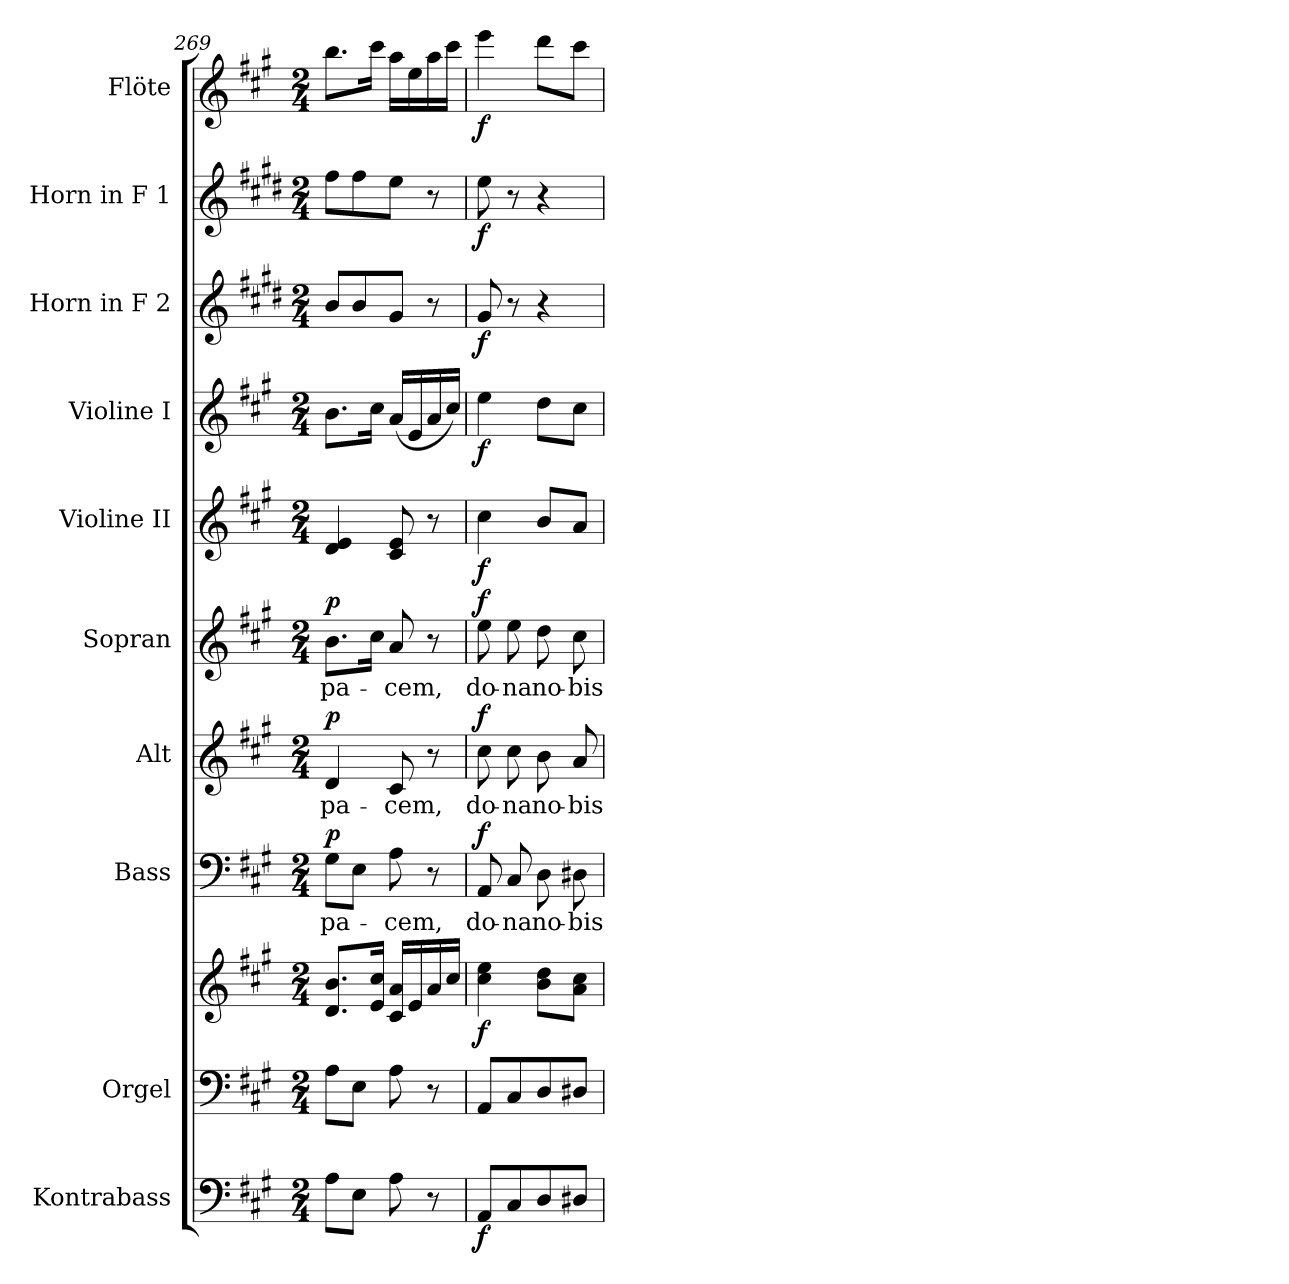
**kern	**dynam	**kern	**kern	**dynam	**kern	**text	**dynam	**kern	**text	**dynam	**kern	**text	**dynam	**kern	**dynam	**kern	**dynam	**kern	**dynam	**kern	**dynam	**kern	**dynam
*part10	*part10	*part9	*part9	*part9	*part8	*part8	*part8	*part7	*part7	*part7	*part6	*part6	*part6	*part5	*part5	*part4	*part4	*part3	*part3	*part2	*part2	*part1	*part1
*staff11	*staff11	*staff10	*staff9	*staff9/10	*staff8	*staff8	*staff8	*staff7	*staff7	*staff7	*staff6	*staff6	*staff6	*staff5	*staff5	*staff4	*staff4	*staff3	*staff3	*staff2	*staff2	*staff1	*staff1
*I"Kontrabass	*	*I"Orgel	*	*	*I"Bass	*	*	*I"Alt	*	*	*I"Sopran	*	*	*I"Violine II	*	*I"Violine I	*	*I"Horn in F 2	*	*I"Horn in F 1	*	*I"Flöte	*
*I'Kb.	*	*I'Org.	*	*	*I'B.	*	*	*I'A.	*	*	*I'S.	*	*	*I'Vl. II	*	*I'Vl. I	*	*	*	*	*	*I'Fl.	*
!!LO:PB:g=z
*clefF4	*	*clefF4	*clefG2	*	*clefF4	*	*	*clefG2	*	*	*clefG2	*	*	*clefG2	*	*clefG2	*	*clefG2	*	*clefG2	*	*clefG2	*
*ITrd7c12	*	*	*	*	*	*	*	*	*	*	*	*	*	*	*	*	*	*ITrd4c7	*	*ITrd4c7	*	*	*
*k[f#c#g#]	*	*k[f#c#g#]	*k[f#c#g#]	*	*k[f#c#g#]	*	*	*k[f#c#g#]	*	*	*k[f#c#g#]	*	*	*k[f#c#g#]	*	*k[f#c#g#]	*	*k[f#c#g#]	*	*k[f#c#g#]	*	*k[f#c#g#]	*
*A:	*	*A:	*A:	*	*A:	*	*	*A:	*	*	*A:	*	*	*A:	*	*A:	*	*A:	*	*A:	*	*A:	*
*M2/4	*	*M2/4	*M2/4	*	*M2/4	*	*	*M2/4	*	*	*M2/4	*	*	*M2/4	*	*M2/4	*	*M2/4	*	*M2/4	*	*M2/4	*
=269	=269	=269	=269	=269	=269	=269	=269	=269	=269	=269	=269	=269	=269	=269	=269	=269	=269	=269	=269	=269	=269	=269	=269
!	!	!	!	!	!	!LO:LY:b	!LO:DY:a	!	!LO:LY:b	!LO:DY:a	!	!LO:LY:b	!LO:DY:a	!	!	!	!	!	!	!	!	!	!
8AA\L	.	8A\L	8.d/ 8.b/L	.	8G#\L	pa-	p	4d/	pa-	p	8.b\L	pa-	p	4d/ 4e/	.	8.b\L	.	8e/L	.	8b\L	.	8.bb\L	.
8EE\J	.	8E\J	.	.	8E\J	.	.	.	.	.	.	.	.	.	.	.	.	8e/	.	8b\	.	.	.
.	.	.	16e/ 16cc#/Jk	.	.	.	.	.	.	.	16cc#\Jk	.	.	.	.	16cc#\Jk	.	.	.	.	.	16ccc#\Jk	.
!	!	!	!	!	!	!LO:LY:b	!	!	!LO:LY:b	!	!	!LO:LY:b	!	!	!	!	!	!	!	!	!	!	!
8AA\	.	8A\	16c#/ 16a/LL	.	8A\	-cem,	.	8c#/	-cem,	.	8a/	-cem,	.	8c#/ 8e/	.	(<16a/LL	.	8c#/J	.	8a\J	.	16aa\LL	.
.	.	.	16e/	.	.	.	.	.	.	.	.	.	.	.	.	16e/	.	.	.	.	.	16ee\	.
8r	.	8r	16a/	.	8r	.	.	8r	.	.	8r	.	.	8r	.	16a/	.	8r	.	8r	.	16aa\	.
.	.	.	16cc#/JJ	.	.	.	.	.	.	.	.	.	.	.	.	16cc#/JJ)	.	.	.	.	.	16ccc#\JJ	.
=270	=270	=270	=270	=270	=270	=270	=270	=270	=270	=270	=270	=270	=270	=270	=270	=270	=270	=270	=270	=270	=270	=270	=270
!	!LO:DY:b	!	!	!LO:DY:b	!	!LO:LY:b	!LO:DY:a	!	!LO:LY:b	!LO:DY:a	!	!LO:LY:b	!LO:DY:a	!	!LO:DY:b	!	!LO:DY:b	!	!LO:DY:b	!	!LO:DY:b	!	!LO:DY:b
8AAA/L	f	8AA/L	4cc#\ 4ee\	f	8AA/	do-	f	8cc#\	do-	f	8ee\	do-	f	4cc#\	f	4ee\	f	8c#/	f	8a\	f	4eee\	f
!	!	!	!	!	!	!LO:LY:b	!	!	!LO:LY:b	!	!	!LO:LY:b	!	!	!	!	!	!	!	!	!	!	!
8CC#/	.	8C#/	.	.	8C#/	-na	.	8cc#\	-na	.	8ee\	-na	.	.	.	.	.	8r	.	8r	.	.	.
!	!	!	!	!	!	!LO:LY:b	!	!	!LO:LY:b	!	!	!LO:LY:b	!	!	!	!	!	!	!	!	!	!	!
8DD/	.	8D/	8b\ 8dd\L	.	8D\	no-	.	8b\	no-	.	8dd\	no-	.	8b/L	.	8dd\L	.	4r	.	4r	.	8ddd\L	.
!	!	!	!	!	!	!LO:LY:b	!	!	!LO:LY:b	!	!	!LO:LY:b	!	!	!	!	!	!	!	!	!	!	!
8DD#X/J	.	8D#X/J	8a\ 8cc#\J	.	8D#X\	-bis	.	8a/	-bis	.	8cc#\	-bis	.	8a/J	.	8cc#\J	.	.	.	.	.	8ccc#\J	.
=	=	=	=	=	=	=	=	=	=	=	=	=	=	=	=	=	=	=	=	=	=	=	=
*-	*-	*-	*-	*-	*-	*-	*-	*-	*-	*-	*-	*-	*-	*-	*-	*-	*-	*-	*-	*-	*-	*-	*-
